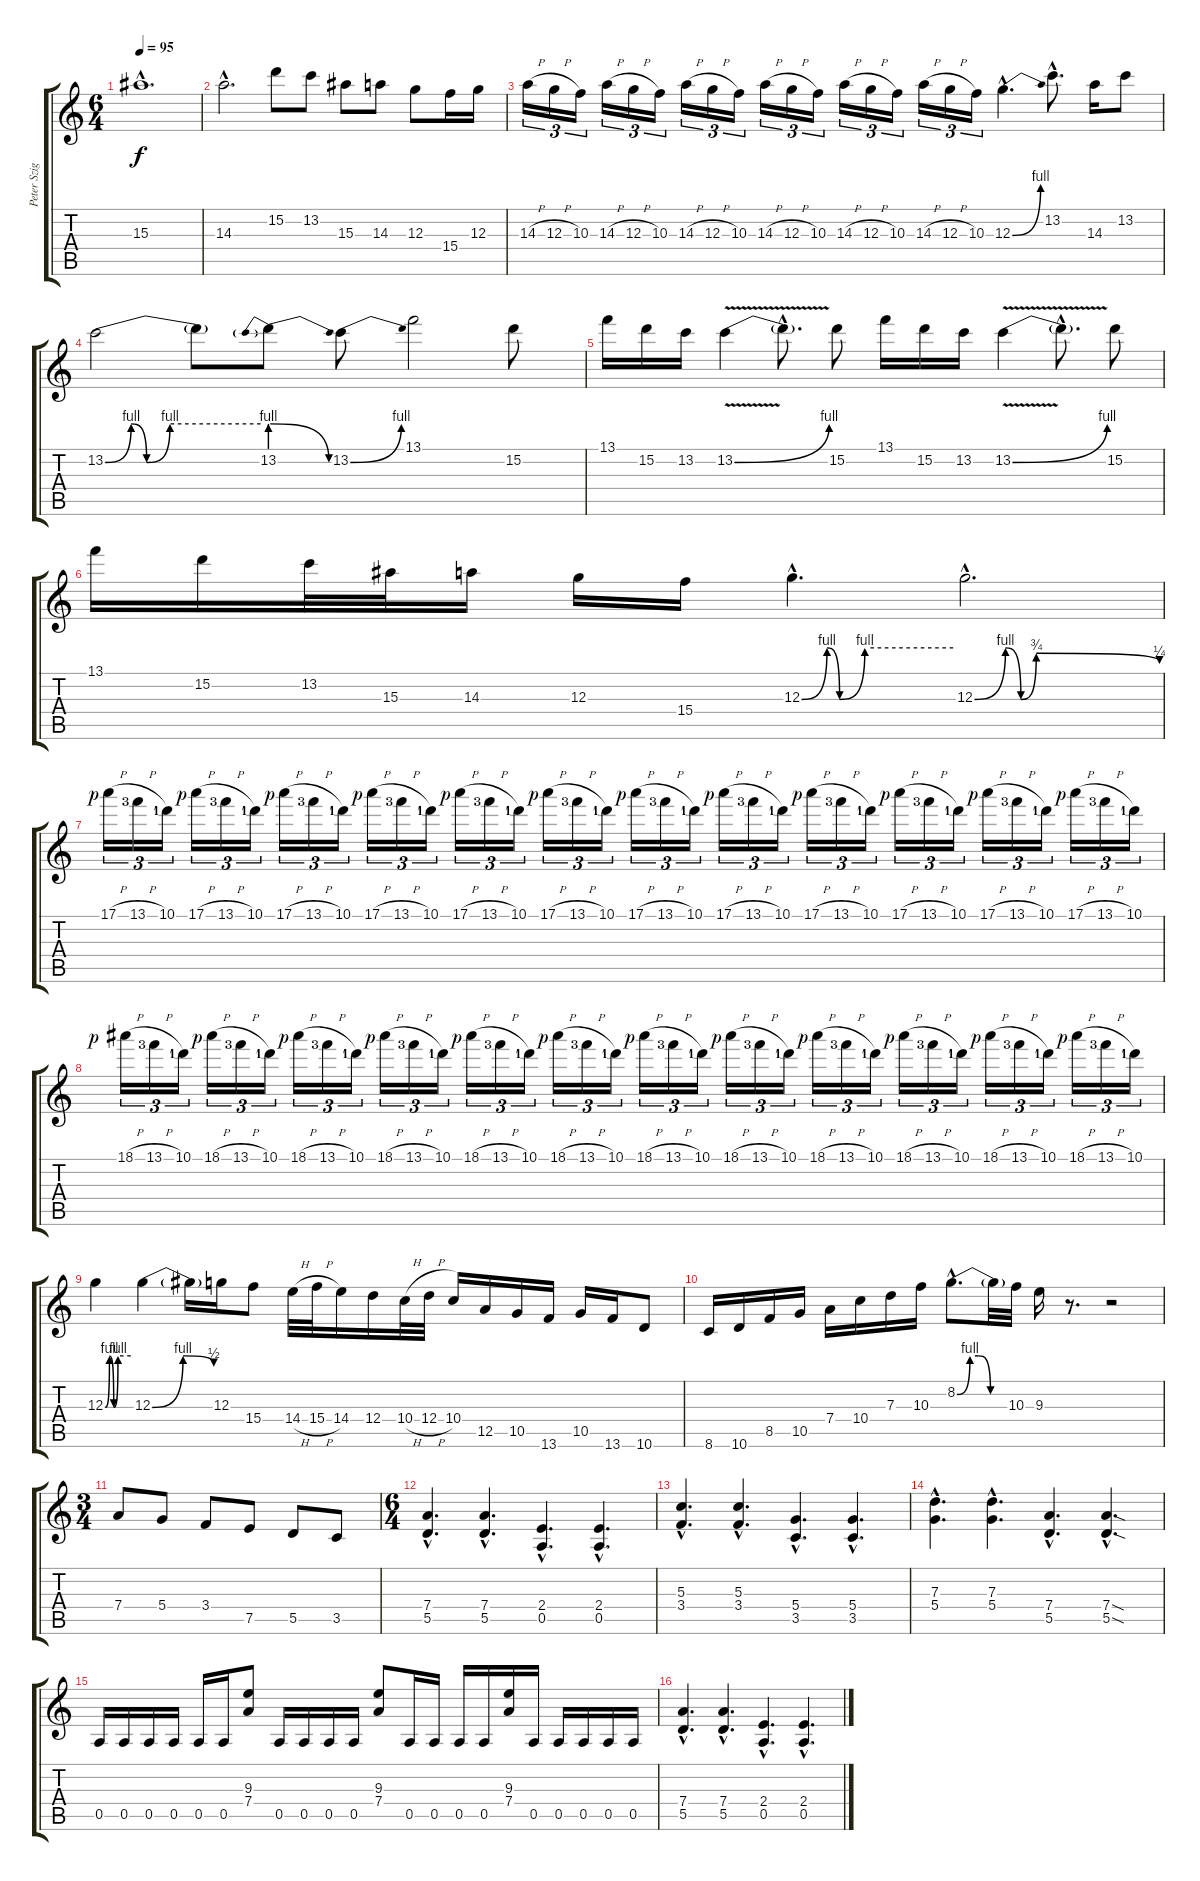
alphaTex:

\track ("Peter Szigeti" "Peter Szig") {instrument electricguitarclean}
\staff {score tabs}
\tuning (E4 B3 G3 D3 A2 E2) {hide}
\ts (6 4)
\tempo 95
\clef g2
\ks c
15.3{hac}.1{d dy f volume 7} |
14.3{hac}.2{d volume 14} 15.2.8 13.2.8 15.3.8 14.3.8 12.3.8 15.4.16 12.3.16 |
14.3{h}.16{tu (3 2)} 12.3{h}.16{tu (3 2)} 10.3.16{tu (3 2)} 14.3{h}.16{tu (3 2)} 12.3{h}.16{tu (3 2)} 10.3.16{tu (3 2)} 14.3{h}.16{tu (3 2)} 12.3{h}.16{tu (3 2)} 10.3.16{tu (3 2)} 14.3{h}.16{tu (3 2)} 12.3{h}.16{tu (3 2)} 10.3.16{tu (3 2)} 14.3{h}.16{tu (3 2)} 12.3{h}.16{tu (3 2)} 10.3.16{tu (3 2)} 14.3{h}.16{tu (3 2)} 12.3{h}.16{tu (3 2)} 10.3.16{tu (3 2)} 12.3{be (bend 0 0 60 4) hac}.4{d} 13.2{hac}.8{d} 14.3.16 13.2.8 |
13.2{be (custom 0 0 10 4 16 0 25 4 60 4)}.2 13.2{t}.8 13.2{be (prebendrelease 0 4 60 0)}.8 13.2{be (bend 0 0 60 4)}.8 13.1.2 15.2.8 |
13.1.16 15.2.16 13.2.16 13.2{be (bend 0 0 60 4) v}.4 13.2{hac t}.8{d} 15.2.8 13.1.16 15.2.16 13.2.16 13.2{be (bend 0 0 60 4) v}.4 13.2{hac t}.8{d} 15.2.8 |
13.1.16 15.2.16 13.2.32 15.3.32 14.3.16 12.3.16 15.4.16 12.3{be (custom 0 0 10 4 15 0 25 4 60 4) hac}.4{d} 12.3{be (custom 0 0 10 4 15 0 20 3 60 1) hac}.2{d} |
17.1{h rf 1}.16{tu (3 2)} 13.1{h lf 4}.16{tu (3 2)} 10.1{lf 2}.16{tu (3 2)} 17.1{h rf 1}.16{tu (3 2)} 13.1{h lf 4}.16{tu (3 2)} 10.1{lf 2}.16{tu (3 2)} 17.1{h rf 1}.16{tu (3 2)} 13.1{h lf 4}.16{tu (3 2)} 10.1{lf 2}.16{tu (3 2)} 17.1{h rf 1}.16{tu (3 2)} 13.1{h lf 4}.16{tu (3 2)} 10.1{lf 2}.16{tu (3 2)} 17.1{h rf 1}.16{tu (3 2)} 13.1{h lf 4}.16{tu (3 2)} 10.1{lf 2}.16{tu (3 2)} 17.1{h rf 1}.16{tu (3 2)} 13.1{h lf 4}.16{tu (3 2)} 10.1{lf 2}.16{tu (3 2)} 17.1{h rf 1}.16{tu (3 2)} 13.1{h lf 4}.16{tu (3 2)} 10.1{lf 2}.16{tu (3 2)} 17.1{h rf 1}.16{tu (3 2)} 13.1{h lf 4}.16{tu (3 2)} 10.1{lf 2}.16{tu (3 2)} 17.1{h rf 1}.16{tu (3 2)} 13.1{h lf 4}.16{tu (3 2)} 10.1{lf 2}.16{tu (3 2)} 17.1{h rf 1}.16{tu (3 2)} 13.1{h lf 4}.16{tu (3 2)} 10.1{lf 2}.16{tu (3 2)} 17.1{h rf 1}.16{tu (3 2)} 13.1{h lf 4}.16{tu (3 2)} 10.1{lf 2}.16{tu (3 2)} 17.1{h rf 1}.16{tu (3 2)} 13.1{h lf 4}.16{tu (3 2)} 10.1{lf 2}.16{tu (3 2)} |
18.1{h rf 1}.16{tu (3 2)} 13.1{h lf 4}.16{tu (3 2)} 10.1{lf 2}.16{tu (3 2)} 18.1{h rf 1}.16{tu (3 2)} 13.1{h lf 4}.16{tu (3 2)} 10.1{lf 2}.16{tu (3 2)} 18.1{h rf 1}.16{tu (3 2)} 13.1{h lf 4}.16{tu (3 2)} 10.1{lf 2}.16{tu (3 2)} 18.1{h rf 1}.16{tu (3 2)} 13.1{h lf 4}.16{tu (3 2)} 10.1{lf 2}.16{tu (3 2)} 18.1{h rf 1}.16{tu (3 2)} 13.1{h lf 4}.16{tu (3 2)} 10.1{lf 2}.16{tu (3 2)} 18.1{h rf 1}.16{tu (3 2)} 13.1{h lf 4}.16{tu (3 2)} 10.1{lf 2}.16{tu (3 2)} 18.1{h rf 1}.16{tu (3 2)} 13.1{h lf 4}.16{tu (3 2)} 10.1{lf 2}.16{tu (3 2)} 18.1{h rf 1}.16{tu (3 2)} 13.1{h lf 4}.16{tu (3 2)} 10.1{lf 2}.16{tu (3 2)} 18.1{h rf 1}.16{tu (3 2)} 13.1{h lf 4}.16{tu (3 2)} 10.1{lf 2}.16{tu (3 2)} 18.1{h rf 1}.16{tu (3 2)} 13.1{h lf 4}.16{tu (3 2)} 10.1{lf 2}.16{tu (3 2)} 18.1{h rf 1}.16{tu (3 2)} 13.1{h lf 4}.16{tu (3 2)} 10.1{lf 2}.16{tu (3 2)} 18.1{h rf 1}.16{tu (3 2)} 13.1{h lf 4}.16{tu (3 2)} 10.1{lf 2}.16{tu (3 2)} |
12.3{be (custom 0 0 10 4 20 0 30 4 60 4)}.4 12.3{be (bendrelease 0 0 16 4 29 4 60 2)}.4 12.3{t}.16 12.3.16 15.4.8 14.4{h}.32 15.4{h}.32 14.4.16 12.4.16 10.4{h}.32 12.4{h}.32 10.4.16 12.5.16 10.5.16 13.6.16 10.5.16 13.6.16 10.6.8 |
8.6.16 10.6.16 8.5.16 10.5.16 7.4.16 10.4.16 7.3.16 10.3.16 8.2{be (custom 0 0 15 4 25 4 39 0 60 0) hac}.8{d} 8.2{t}.32 10.3.32 9.3.16 r.8{d} r.2 |
\ts (3 4)
7.4.8 5.4.8 3.4.8 7.5.8 5.5.8 3.5.8 |
\ts (6 4)
(7.4{hac} 5.5{hac}).4{d instrument distortionguitar} (7.4{hac} 5.5{hac}).4{d} (2.4{hac} 0.5{hac}).4{d} (2.4{hac} 0.5{hac}).4{d} |
(5.3{hac} 3.4{hac}).4{d} (5.3{hac} 3.4{hac}).4{d} (5.4{hac} 3.5{hac}).4{d} (5.4{hac} 3.5{hac}).4{d} |
(7.3{hac} 5.4{hac}).4{d} (7.3{hac} 5.4{hac}).4{d} (7.4{hac} 5.5{hac}).4{d} (7.4{sod hac} 5.5{sod hac}).4{d} |
0.5.16 0.5.16 0.5.16 0.5.16 0.5.16 0.5.16 (9.3 7.4).8 0.5.16 0.5.16 0.5.16 0.5.16 (9.3 7.4).8 0.5.16 0.5.16 0.5.16 0.5.16 (9.3 7.4).16 0.5.16 0.5.16 0.5.16 0.5.16 0.5.16 |
(7.4{hac} 5.5{hac}).4{d} (7.4{hac} 5.5{hac}).4{d} (2.4{hac} 0.5{hac}).4{d} (2.4{hac} 0.5{hac}).4{d}
